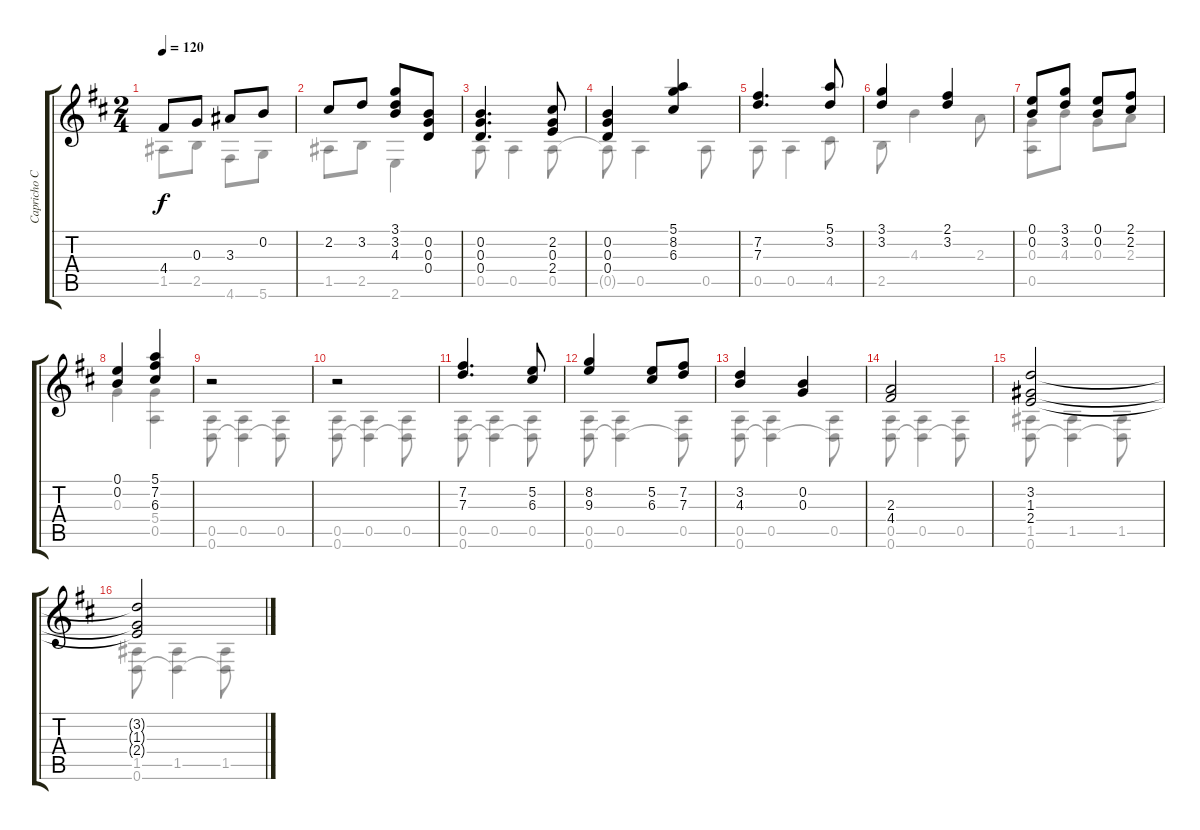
\track ("Capricho Catalan - Isaac Albeniz" "Capricho C") {instrument acousticguitarnylon}
\staff {score tabs}
\tuning (E4 B3 G3 D3 A2 D2) {hide}
\voice
\ts (2 4)
\tempo 120
\clef g2
\ks d
4.4.8{dy f} 0.3.8 3.3.8 0.2.8 |
2.2.8 3.2.8 (3.1 3.2 4.3).8 (0.2 0.3 0.4).8 |
(0.2 0.3 0.4).4{d} (2.2 0.3 2.4).8 |
(0.2 0.3 0.4).4 (5.1 8.2 6.3).4 |
(7.2 7.3).4{d} (5.1 3.2).8 |
(3.1 3.2).4 (2.1 3.2).4 |
(0.1 0.2).8 (3.1 3.2).8 (0.1 0.2).8 (2.1 2.2).8 |
(0.1 0.2).4 (5.1 7.2 6.3).4 |
r.2 |
r.2 |
(7.2 7.3).4{d} (5.2 6.3).8 |
(8.2 9.3).4 (5.2 6.3).8 (7.2 7.3).8 |
(3.2 4.3).4 (0.2 0.3).4 |
(2.3 4.4).2 |
(3.2 1.3 2.4).2 |
(3.2{t} 1.3{t} 2.4{t}).2
\voice
\clef g2
\ottava regular
\simile none
\ks d
1.5.8{dy f} 2.5.8 4.6.8 5.6.8 |
1.5.8 2.5.8 2.6.4 |
0.5.8 0.5.4 0.5.8 |
0.5{t}.8 0.5.4 0.5.8 |
0.5.8 0.5.4 4.5.8 |
2.5.8 4.3.4 2.3.8 |
(0.3 0.5).8 4.3.8 0.3.8 2.3.8 |
0.3.4 (5.4 0.5).4 |
(0.5 0.6).8 (0.5 0.6{t}).4 (0.5 0.6{t}).8 |
(0.5 0.6).8 (0.5 0.6{t}).4 (0.5 0.6{t}).8 |
(0.5 0.6).8 (0.5 0.6{t}).4 (0.5 0.6{t}).8 |
(0.5 0.6).8 (0.5 0.6{t}).4 (0.5 0.6{t}).8 |
(0.5 0.6).8 (0.5 0.6{t}).4 (0.5 0.6{t}).8 |
(0.5 0.6).8 (0.5 0.6{t}).4 (0.5 0.6{t}).8 |
(1.5 0.6).8 (1.5 0.6{t}).4 (1.5 0.6{t}).8 |
(1.5 0.6).8 (1.5 0.6{t}).4 (1.5 0.6{t}).8
